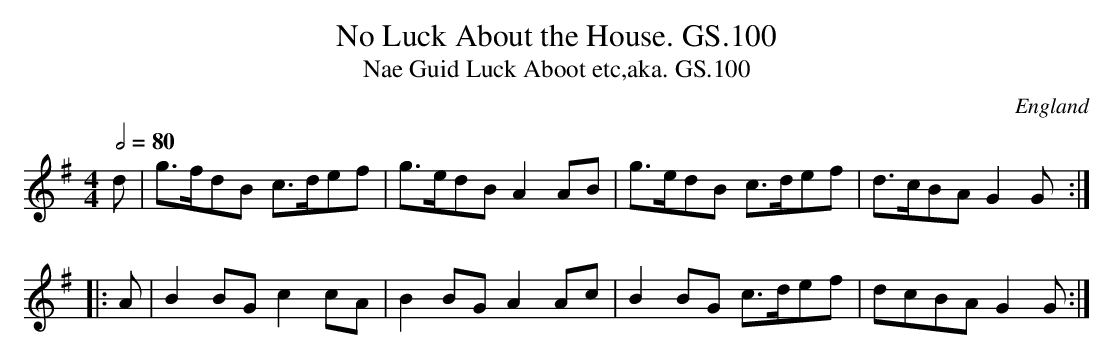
X:1
T:No Luck About the House. GS.100
T:Nae Guid Luck Aboot etc,aka. GS.100
M:4/4
L:1/8
Q:1/2=80
O:England
K:G major
d | g>fdB  c>def | g>edB A2 AB | g>edB c>def | d>cBA G2G :|!
|:A | B2 BG c2 cA | B2 BG A2Ac | B2BG c>def | dcBA G2 G :|
